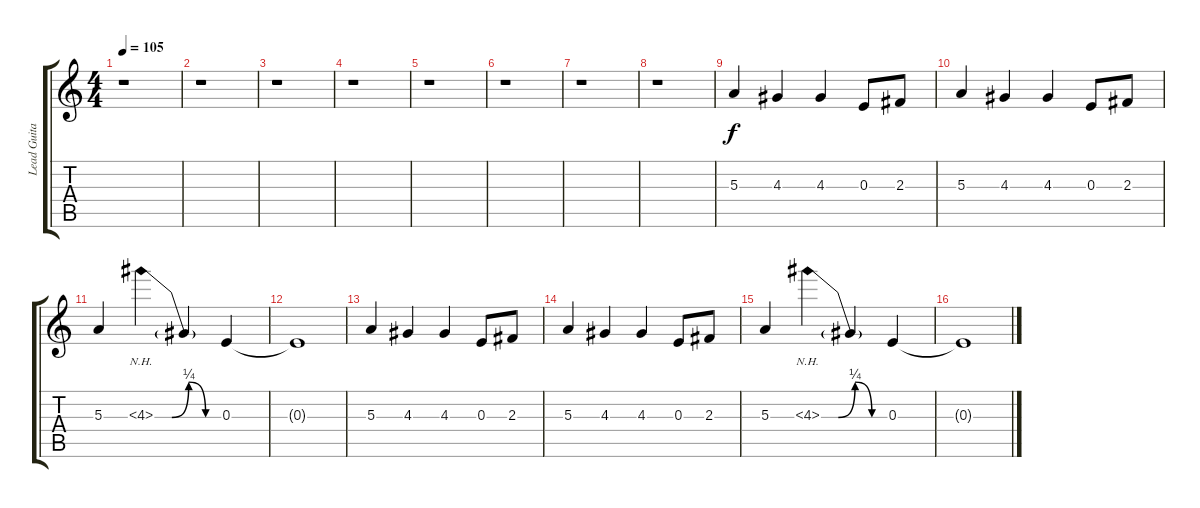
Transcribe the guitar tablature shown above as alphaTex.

\track ("Lead Guitar" "Lead Guita") {instrument distortionguitar}
\staff {score tabs}
\tuning (Db4 Ab3 E3 B2 Gb2 Db2) {hide}
\ts (4 4)
\tempo 105
\clef g2
\ks c
r.1{dy f} |
r.1 |
r.1 |
r.1 |
r.1 |
r.1 |
r.1 |
r.1 |
5.3.4 4.3.4 4.3.4 0.3.8 2.3.8 |
5.3.4 4.3.4 4.3.4 0.3.8 2.3.8 |
5.3.4 4.3{be (custom 15 0 30 1 45 0 60 0) nh}.4 4.3{t}.4 0.3.4 |
0.3{t}.1 |
5.3.4 4.3.4 4.3.4 0.3.8 2.3.8 |
5.3.4 4.3.4 4.3.4 0.3.8 2.3.8 |
5.3.4 4.3{be (custom 15 0 30 1 45 0 60 0) nh}.4 4.3{t}.4 0.3.4 |
0.3{t}.1
